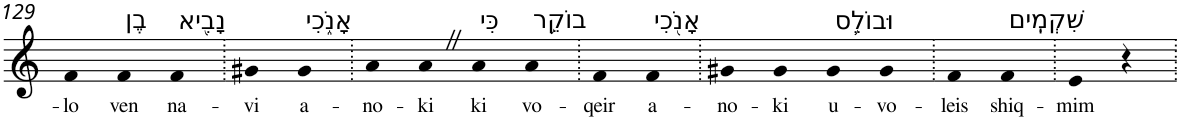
**kern	**text
*part1	*part1
*staff1	*staff1
*I"Piano	*
*I'Pno	*
!!LO:PB:g=z
*clefG2	*
*k[]	*
=129	=129
!	!LO:LY:b
4f	-lo
!LO:TX:a:t=בֶן	!
!	!LO:LY:b
4f	ven
!LO:TX:a:t=נָבִ֖יא	!
!	!LO:LY:b
4f	na-
=130.	=130.
!	!LO:LY:b
4g#X	-vi
!LO:TX:a:t=אָנֹ֑כִי	!
!	!LO:LY:b
4g#	a-
=131.	=131.
!	!LO:LY:b
4a	-no-
!	!LO:LY:b
4aZ	-ki
!LO:TX:a:t=כִּי	!
!	!LO:LY:b
4a	ki
!LO:TX:a:t=בוֹקֵ֥ר	!
!	!LO:LY:b
4a	vo-
=132.	=132.
!	!LO:LY:b
4f	-qeir
!LO:TX:a:t=אָנֹ֖כִי	!
!	!LO:LY:b
4f	a-
=133.	=133.
!	!LO:LY:b
4g#X	-no-
!	!LO:LY:b
4g#	-ki
!LO:TX:a:t=וּבוֹלֵ֥ס	!
!	!LO:LY:b
4g#	u-
!	!LO:LY:b
4g#	-vo-
=134.	=134.
!	!LO:LY:b
4f	-leis
!LO:TX:a:t=שִׁקְמִֽים	!
!	!LO:LY:b
4f	shiq-
=135.	=135.
!	!LO:LY:b
4e	-mim
4r	.
=.	=.
*-	*-
